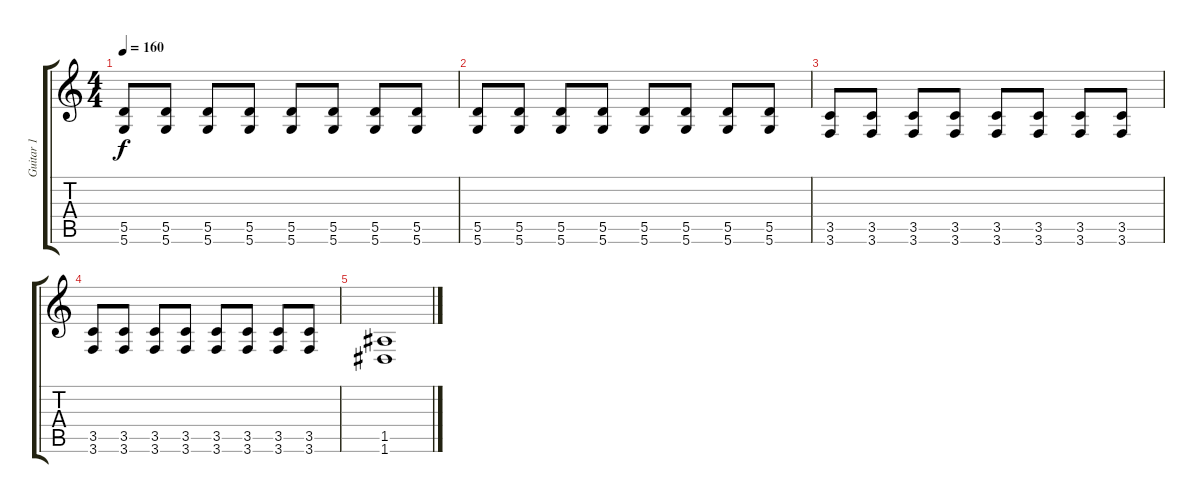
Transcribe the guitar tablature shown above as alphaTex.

\track ("Guitar 1" "Guitar 1") {instrument distortionguitar}
\staff {score tabs}
\tuning (E4 B3 G3 D3 A2 D2) {hide}
\ts (4 4)
\tempo 160
\clef g2
\ks c
(5.5 5.6).8{dy f} (5.5 5.6).8 (5.5 5.6).8 (5.5 5.6).8 (5.5 5.6).8 (5.5 5.6).8 (5.5 5.6).8 (5.5 5.6).8 |
(5.5 5.6).8 (5.5 5.6).8 (5.5 5.6).8 (5.5 5.6).8 (5.5 5.6).8 (5.5 5.6).8 (5.5 5.6).8 (5.5 5.6).8 |
(3.5 3.6).8 (3.5 3.6).8 (3.5 3.6).8 (3.5 3.6).8 (3.5 3.6).8 (3.5 3.6).8 (3.5 3.6).8 (3.5 3.6).8 |
(3.5 3.6).8 (3.5 3.6).8 (3.5 3.6).8 (3.5 3.6).8 (3.5 3.6).8 (3.5 3.6).8 (3.5 3.6).8 (3.5 3.6).8 |
(1.5 1.6).1
